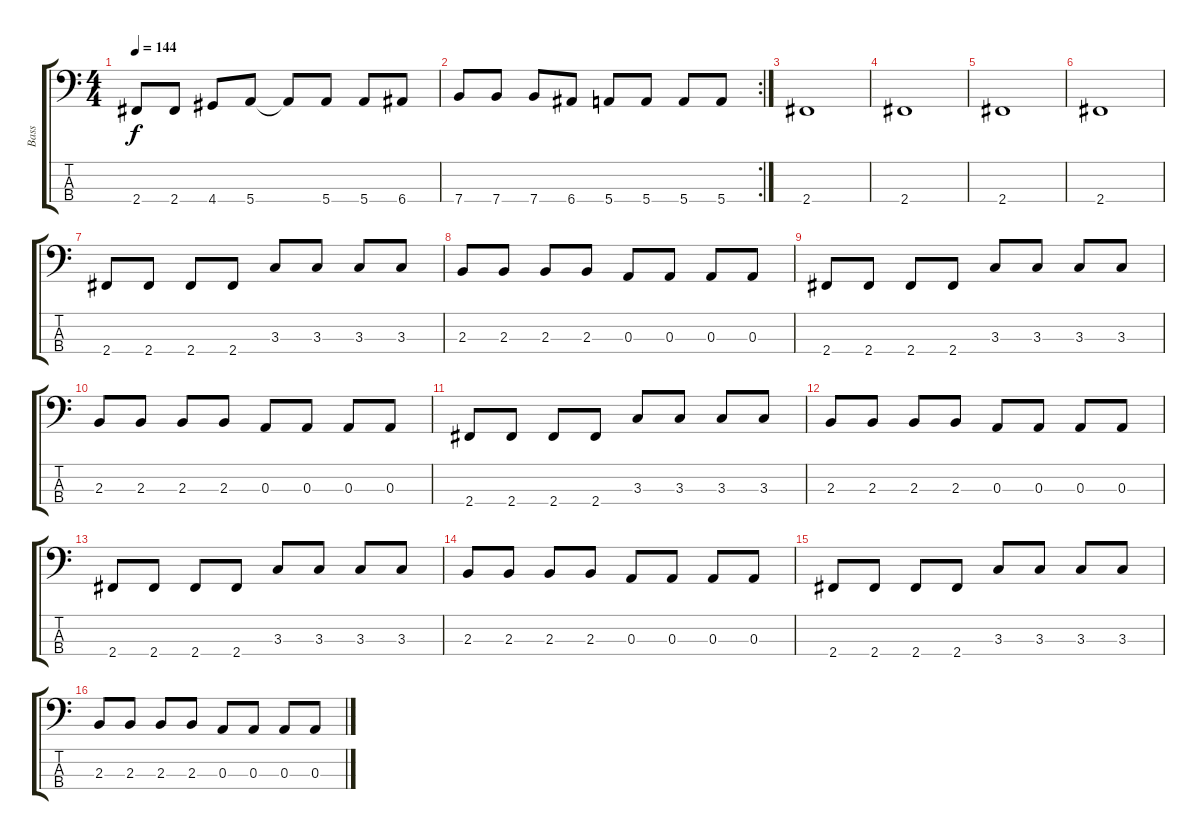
\track ("Bass" "Bass") {instrument electricbassfinger}
\staff {score tabs}
\tuning (G2 D2 A1 E1) {hide}
\ts (4 4)
\tempo 144
\clef f4
\ks c
2.4.8{dy f} 2.4.8 4.4.8 5.4.8 5.4{t}.8 5.4.8 5.4.8 6.4.8 |
\rc 2
7.4.8 7.4.8 7.4.8 6.4.8 5.4.8 5.4.8 5.4.8 5.4.8 |
2.4.1 |
2.4.1 |
2.4.1 |
2.4.1 |
2.4.8 2.4.8 2.4.8 2.4.8 3.3.8 3.3.8 3.3.8 3.3.8 |
2.3.8 2.3.8 2.3.8 2.3.8 0.3.8 0.3.8 0.3.8 0.3.8 |
2.4.8 2.4.8 2.4.8 2.4.8 3.3.8 3.3.8 3.3.8 3.3.8 |
2.3.8 2.3.8 2.3.8 2.3.8 0.3.8 0.3.8 0.3.8 0.3.8 |
2.4.8 2.4.8 2.4.8 2.4.8 3.3.8 3.3.8 3.3.8 3.3.8 |
2.3.8 2.3.8 2.3.8 2.3.8 0.3.8 0.3.8 0.3.8 0.3.8 |
2.4.8 2.4.8 2.4.8 2.4.8 3.3.8 3.3.8 3.3.8 3.3.8 |
2.3.8 2.3.8 2.3.8 2.3.8 0.3.8 0.3.8 0.3.8 0.3.8 |
2.4.8 2.4.8 2.4.8 2.4.8 3.3.8 3.3.8 3.3.8 3.3.8 |
2.3.8 2.3.8 2.3.8 2.3.8 0.3.8 0.3.8 0.3.8 0.3.8
